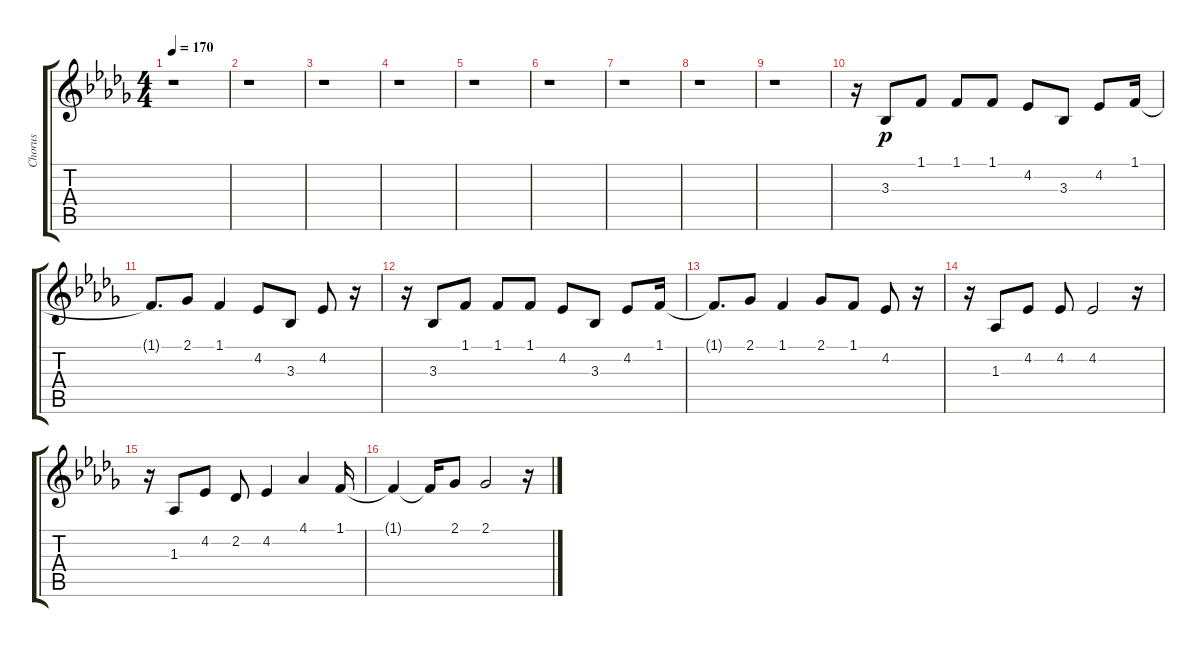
\track ("Chorus" "Chorus") {instrument lead1square}
\staff {score tabs}
\tuning (E4 B3 G3 D3 A2 E2) {hide}
\ts (4 4)
\tempo 170
\clef g2
\ks db
r.1{dy p} |
r.1 |
r.1 |
r.1 |
r.1 |
r.1 |
r.1 |
r.1 |
r.1 |
r.16 3.3.8 1.1.8 1.1.8 1.1.8 4.2.8 3.3.8 4.2.8 1.1.16 |
1.1{t}.8{d} 2.1.8 1.1.4 4.2.8 3.3.8 4.2.8 r.16 |
r.16 3.3.8 1.1.8 1.1.8 1.1.8 4.2.8 3.3.8 4.2.8 1.1.16 |
1.1{t}.8{d} 2.1.8 1.1.4 2.1.8 1.1.8 4.2.8 r.16 |
r.16 1.3.8 4.2.8 4.2.8 4.2.2 r.16 |
r.16 1.3.8 4.2.8 2.2.8 4.2.4 4.1.4 1.1.16 |
1.1{t}.4 1.1{t}.16 2.1.8 2.1.2 r.16
